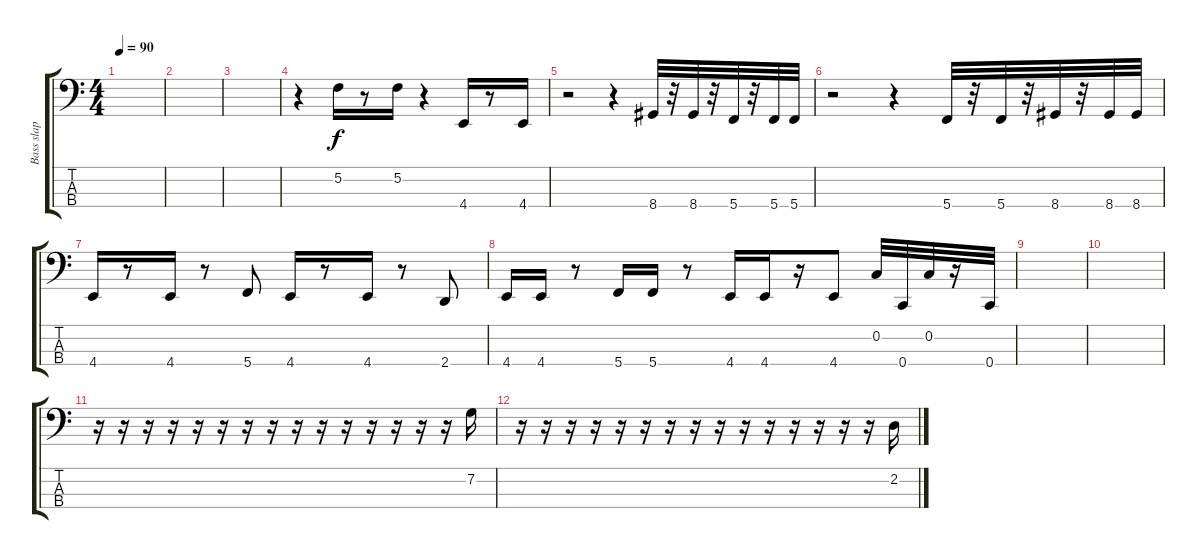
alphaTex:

\track ("Bass slap" "Bass slap") {instrument slapbass2}
\staff {score tabs}
\tuning (F2 C2 G1 C1) {hide}
\ts (4 4)
\tempo 90
\clef f4
\ks c
|
|
|
r.4 5.2.16 r.8 5.2.16 r.4 4.4.16 r.8 4.4.16 |
r.2 r.4 8.4.32 r.32 8.4.32 r.32 5.4.32 r.32 5.4.32 5.4.32 |
r.2 r.4 5.4.32 r.32 5.4.32 r.32 8.4.32 r.32 8.4.32 8.4.32 |
4.4.16 r.8 4.4.16 r.8 5.4.8 4.4.16 r.8 4.4.16 r.8 2.4.8 |
4.4.16 4.4.16 r.8 5.4.16 5.4.16 r.8 4.4.16 4.4.16 r.16 4.4.8 0.2.32 0.4.32 0.2.32 r.16 0.4.32 |
|
|
r.16 r.16 r.16 r.16 r.16 r.16 r.16 r.16 r.16 r.16 r.16 r.16 r.16 r.16 r.16 7.2.16 |
r.16 r.16 r.16 r.16 r.16 r.16 r.16 r.16 r.16 r.16 r.16 r.16 r.16 r.16 r.16 2.2.16
